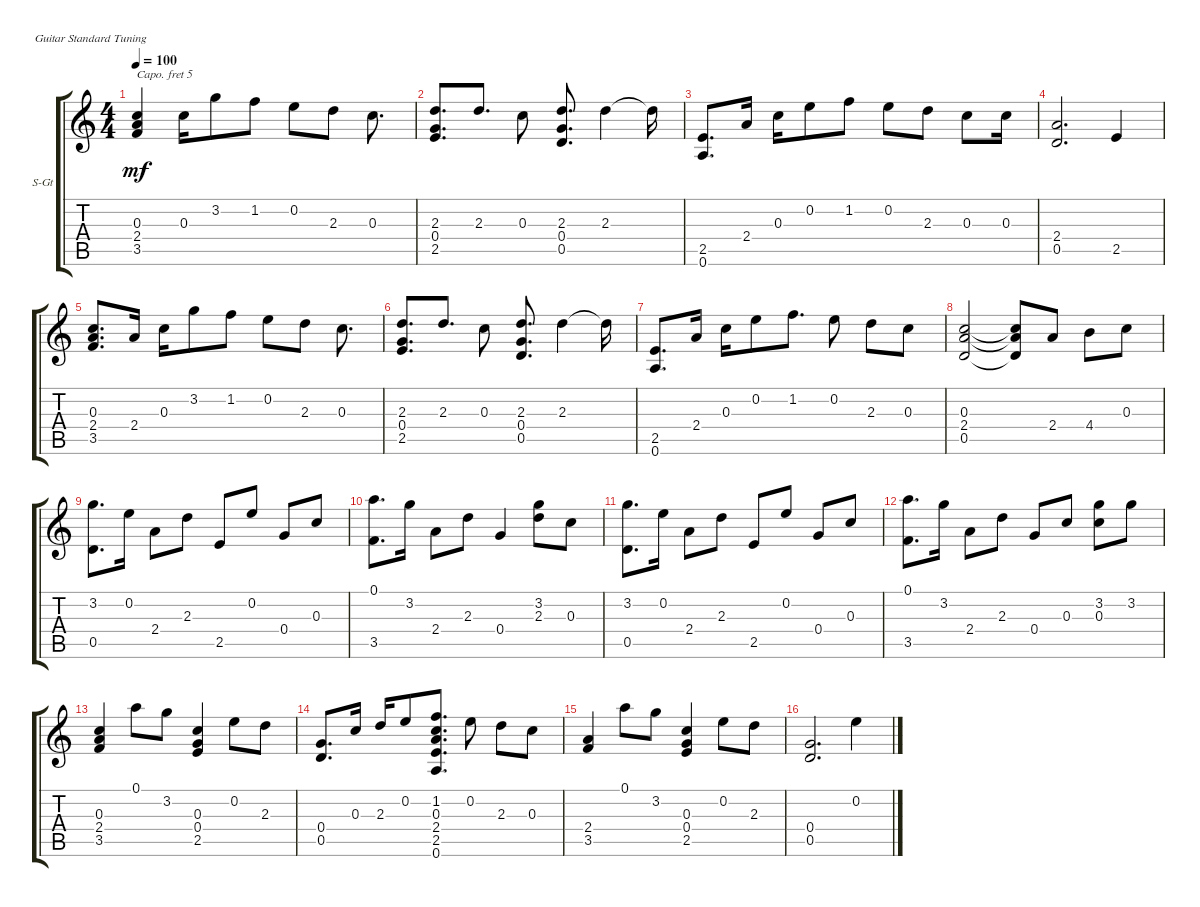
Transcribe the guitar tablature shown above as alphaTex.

\defaultSystemsLayout 4
\bracketExtendMode groupsimilarinstruments
\firstSystemTrackNameOrientation horizontal
\otherSystemsTrackNameOrientation horizontal
\track ("Steel Guitar" "S-Gt") {instrument acousticguitarsteel}
\staff {score tabs}
\capo 5
\tuning (E4 B3 G3 D3 A2 E2)
\ts (4 4)
\tempo 100
\clef g2
\ks c
(3.5 2.4 0.3).4{dy mf} 0.3.16 3.2.8 1.2.8 0.2.8 2.3.8 0.3.8{d} |
(2.5 0.4 2.3).8{d} 2.3.8{d} 0.3.8 (0.5 0.4 2.3).8{d} 2.3.4 2.3{t}.16 |
(0.6 2.5).8{d} 2.4.16 0.3.16 0.2.8 1.2.8 0.2.8 2.3.8 0.3.8 0.3.16 |
(0.5 2.4).2{d} 2.5.4 |
(3.5 2.4 0.3).8{d} 2.4.16 0.3.16 3.2.8 1.2.8 0.2.8 2.3.8 0.3.8{d} |
(2.5 0.4 2.3).8{d} 2.3.8{d} 0.3.8 (0.5 0.4 2.3).8{d} 2.3.4 2.3{t}.16 |
(0.6 2.5).8{d} 2.4.16 0.3.16 0.2.8 1.2.8{d} 0.2.8 2.3.8 0.3.8 |
(0.5 2.4 0.3).2 (0.5{t} 2.4{t} 0.3{t}).8 2.4.8 4.4.8 0.3.8 |
(0.5 3.2).8{d} 0.2.16 2.4.8 2.3.8 2.5.8 0.2.8 0.4.8 0.3.8 |
(3.5 0.1).8{d} 3.2.16 2.4.8 2.3.8 0.4.4 (2.3 3.2).8 0.3.8 |
(0.5 3.2).8{d} 0.2.16 2.4.8 2.3.8 2.5.8 0.2.8 0.4.8 0.3.8 |
(3.5 0.1).8{d} 3.2.16 2.4.8 2.3.8 0.4.8 0.3.8 (0.3 3.2).8 3.2.8 |
(3.5 2.4 0.3).4 0.1.8 3.2.8 (2.5 0.4 0.3).4 0.2.8 2.3.8 |
(0.5 0.4).8{d} 0.3.16 2.3.16 0.2.8 (0.6 2.5 2.4 0.3 1.2).8{d} 0.2.8 2.3.8 0.3.8 |
(3.5 2.4).4 0.1.8 3.2.8 (2.5 0.4 0.3).4 0.2.8 2.3.8 |
(0.5 0.4).2{d} 0.2.4
